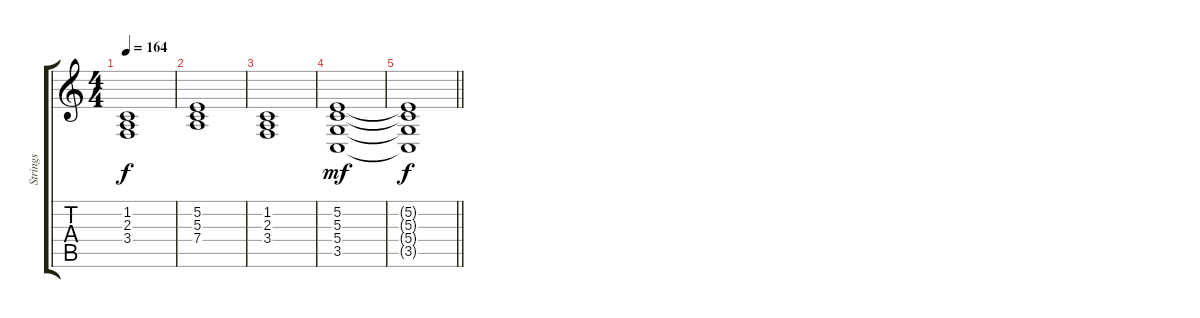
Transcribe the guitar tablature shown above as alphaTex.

\track ("Strings" "Strings") {instrument stringensemble1}
\staff {score tabs}
\tuning (E4 B3 G3 D3 A2 E2) {hide}
\ts (4 4)
\tempo 164
\clef g2
\ks c
(1.2 2.3 3.4).1{dy f} |
(5.2 5.3 7.4).1 |
(1.2 2.3 3.4).1 |
(5.2 5.3 5.4 3.5).1{dy mf} |
\barLineRight lightlight
(5.2{t} 5.3{t} 5.4{t} 3.5{t}).1{dy f}
